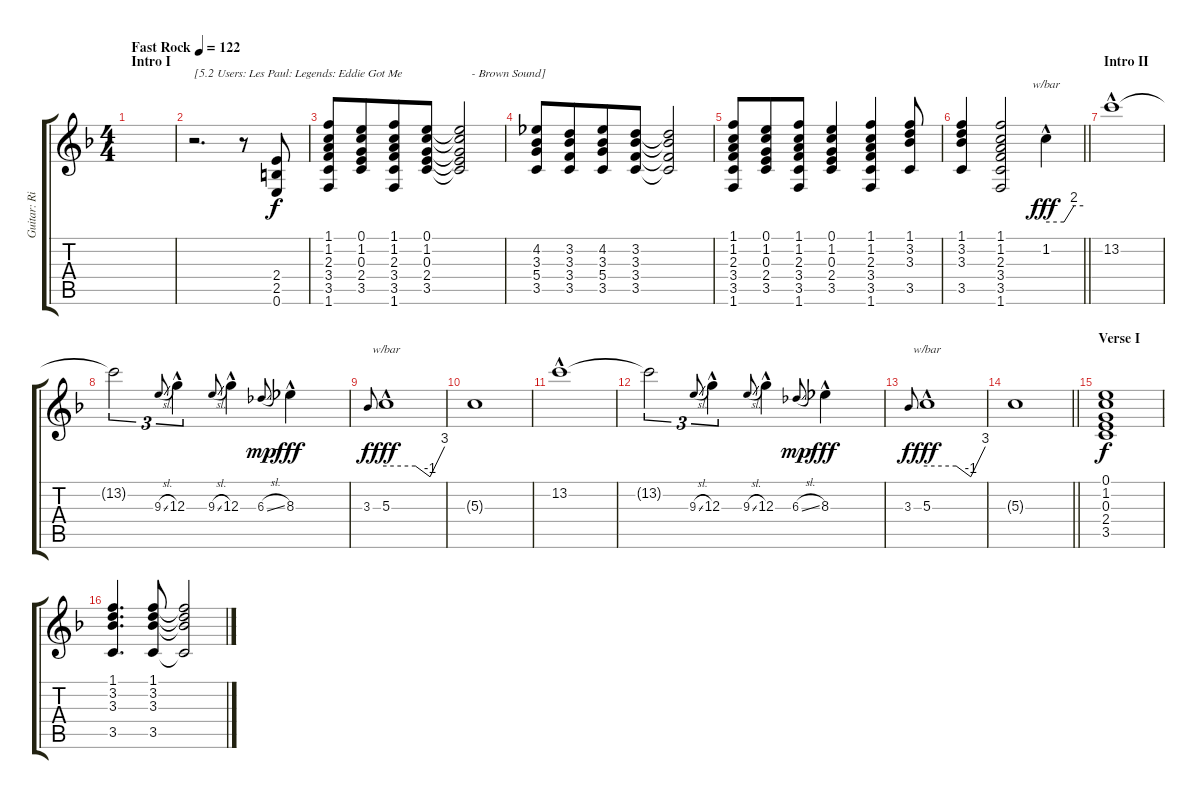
\track ("Guitar: Rik" "Guitar: Ri") {instrument overdrivenguitar}
\staff {score tabs}
\tuning (E4 B3 G3 D3 A2 E2) {hide}
\ts (4 4)
\section ("" "Intro I")
\tempo (122 "Fast Rock")
\clef g2
\ks f
|
r.2{d txt "[5.2 Users: Les Paul: Legends: Eddie Got Me"} r.8 (2.4 2.5 0.6).8 |
(1.1 1.2 2.3 3.4 3.5 1.6).8 (0.1 1.2 0.3 2.4 3.5).8{beam merge} (1.1 1.2 2.3 3.4 3.5 1.6).8 (0.1 1.2 0.3 2.4 3.5).8 (0.1{t} 1.2{t} 0.3{t} 2.4{t} 3.5{t}).2{txt "    - Brown Sound]"} |
(4.2 3.3 5.4 3.5).8 (3.2 3.3 3.4 3.5).8{beam merge} (4.2 3.3 5.4 3.5).8 (3.2 3.3 3.4 3.5).8 (3.2{t} 3.3{t} 3.4{t} 3.5{t}).2 |
(1.1 1.2 2.3 3.4 3.5 1.6).8 (0.1 1.2 0.3 2.4 3.5).8{beam merge} (1.1 1.2 2.3 3.4 3.5 1.6).8 (0.1 1.2 0.3 2.4 3.5).4 (1.1 1.2 2.3 3.4 3.5 1.6).4 (1.1 3.2 3.3 3.5).8 |
\barLineRight lightlight
(1.1 3.2 3.3 3.5).4 (1.1 1.2 2.3 3.4 3.5 1.6).2 1.2{hac}.4{tbe (custom default 0 0 29 0 45 8 60 8) dy fff} |
\section ("" "Intro II")
13.2{hac}.1 |
13.2{t}.2{tu (3 2)} 9.3{sl}.8{gr onbeat} 12.3{hac}.4{tu (3 2)} 9.3{sl}.8{gr onbeat} 12.3{hac}.4 6.3{sl}.8{gr onbeat dy mp} 8.3{hac}.4{dy fff} |
3.3.8{gr onbeat dy f} 5.3{hac}.1{tbe (custom default 0 0 30 0 45 -4 60 12) dy fff} |
5.3{t}.1 |
13.2{hac}.1 |
13.2{t}.2{tu (3 2)} 9.3{sl}.8{gr onbeat} 12.3{hac}.4{tu (3 2)} 9.3{sl}.8{gr onbeat} 12.3{hac}.4 6.3{sl}.8{gr onbeat dy mp} 8.3{hac}.4{dy fff} |
3.3.8{gr onbeat dy f} 5.3{hac}.1{tbe (custom default 0 0 30 0 45 -4 60 12) dy fff} |
\barLineRight lightlight
5.3{t}.1 |
\section ("" "Verse I")
(0.1 1.2 0.3 2.4 3.5).1{dy f} |
(1.1 3.2 3.3 3.5).4{d} (1.1 3.2 3.3 3.5).8 (1.1{t} 3.2{t} 3.3{t} 3.5{t}).2
